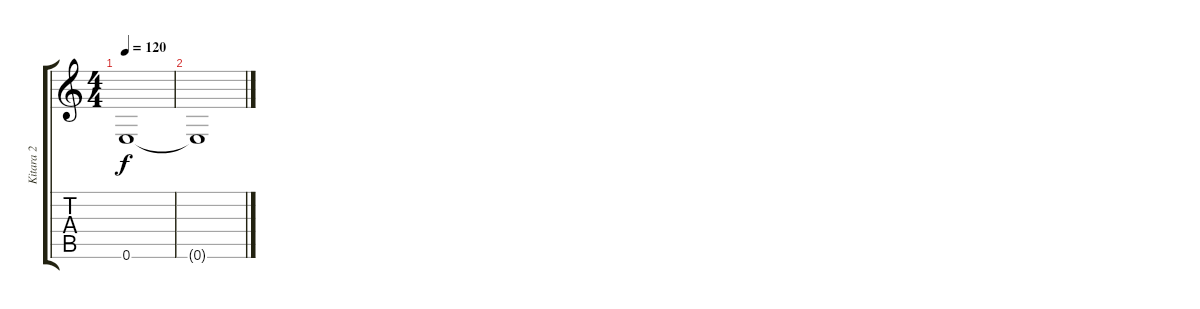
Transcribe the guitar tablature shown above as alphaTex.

\track ("Kitara 2" "Kitara 2") {instrument acousticguitarnylon}
\staff {score tabs}
\tuning (E4 B3 G3 D3 A2 E2) {hide}
\ts (4 4)
\tempo 120
\clef g2
\ks c
0.6.1{dy f} |
0.6{t}.1
